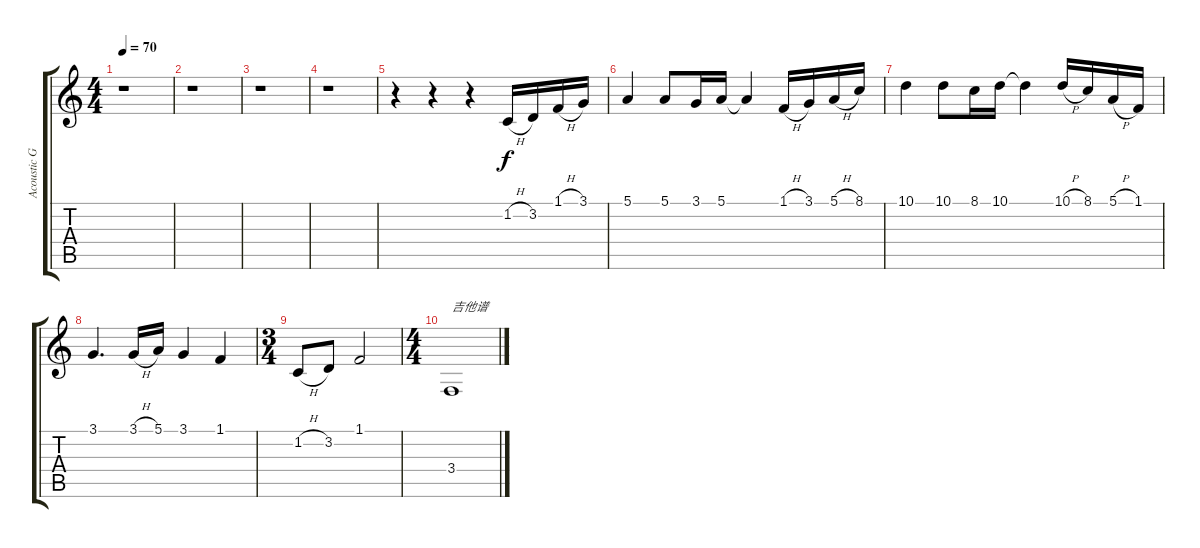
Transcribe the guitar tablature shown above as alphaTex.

\track ("Acoustic Grand Piano" "Acoustic G") {instrument acousticgrandpiano}
\staff {score tabs}
\tuning (E4 B3 G3 D3 A2 E2) {hide}
\ts (4 4)
\tempo 70
\clef g2
\ks c
r.1{dy f} |
r.1 |
r.1 |
r.1 |
r.4 r.4 r.4 1.2{h}.16 3.2.16 1.1{h}.16 3.1.16 |
5.1.4 5.1.8 3.1.16 5.1.16 5.1{t}.4 1.1{h}.16 3.1.16 5.1{h}.16 8.1.16 |
10.1.4 10.1.8 8.1.16 10.1.16 10.1{t}.4 10.1{h}.16 8.1.16 5.1{h}.16 1.1.16 |
3.1.4{d} 3.1{h}.16 5.1.16 3.1.4 1.1.4 |
\ts (3 4)
1.2{h}.8 3.2.8 1.1.2 |
\ts (4 4)
3.4.1{txt "吉他谱"}
